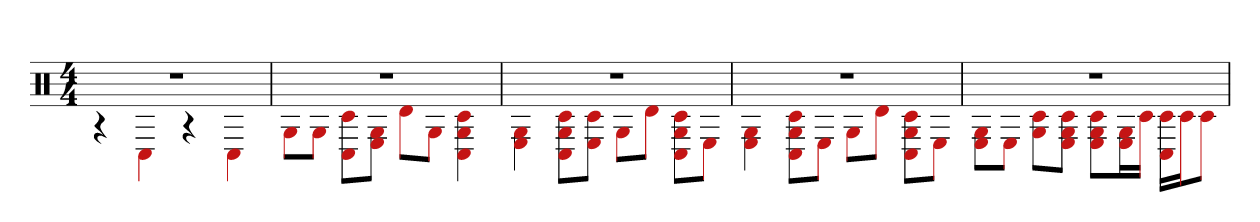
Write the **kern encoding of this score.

**kern
*part1
*staff1
*clefX
*k[]
*M4/4
=1
*^
1r	4r
.	4C#
.	4r
.	4C#
=2	=2
1r	8GL
.	8GJ
.	8C# 8c#L
.	8G 8EJ
.	8dL
.	8GJ
.	4C# 4c# 4G
=3	=3
1r	4E 4G
.	8C# 8G 8c#L
.	8c# 8EJ
.	8GL
.	8dJ
.	8C# 8c# 8GL
.	8EJ
=4	=4
1r	4E 4G
.	8C# 8G 8c#L
.	8EJ
.	8GL
.	8dJ
.	8C# 8c# 8GL
.	8EJ
=5	=5
1r	8G 8EL
.	8EJ
.	8c# 8GL
.	8E 8G 8c#J
.	8G 8c# 8EL
.	16E 16GL
.	16c#JJ
.	16C# 16c#LL
.	16c#J
.	8c#J
*v	*v
=
*-
